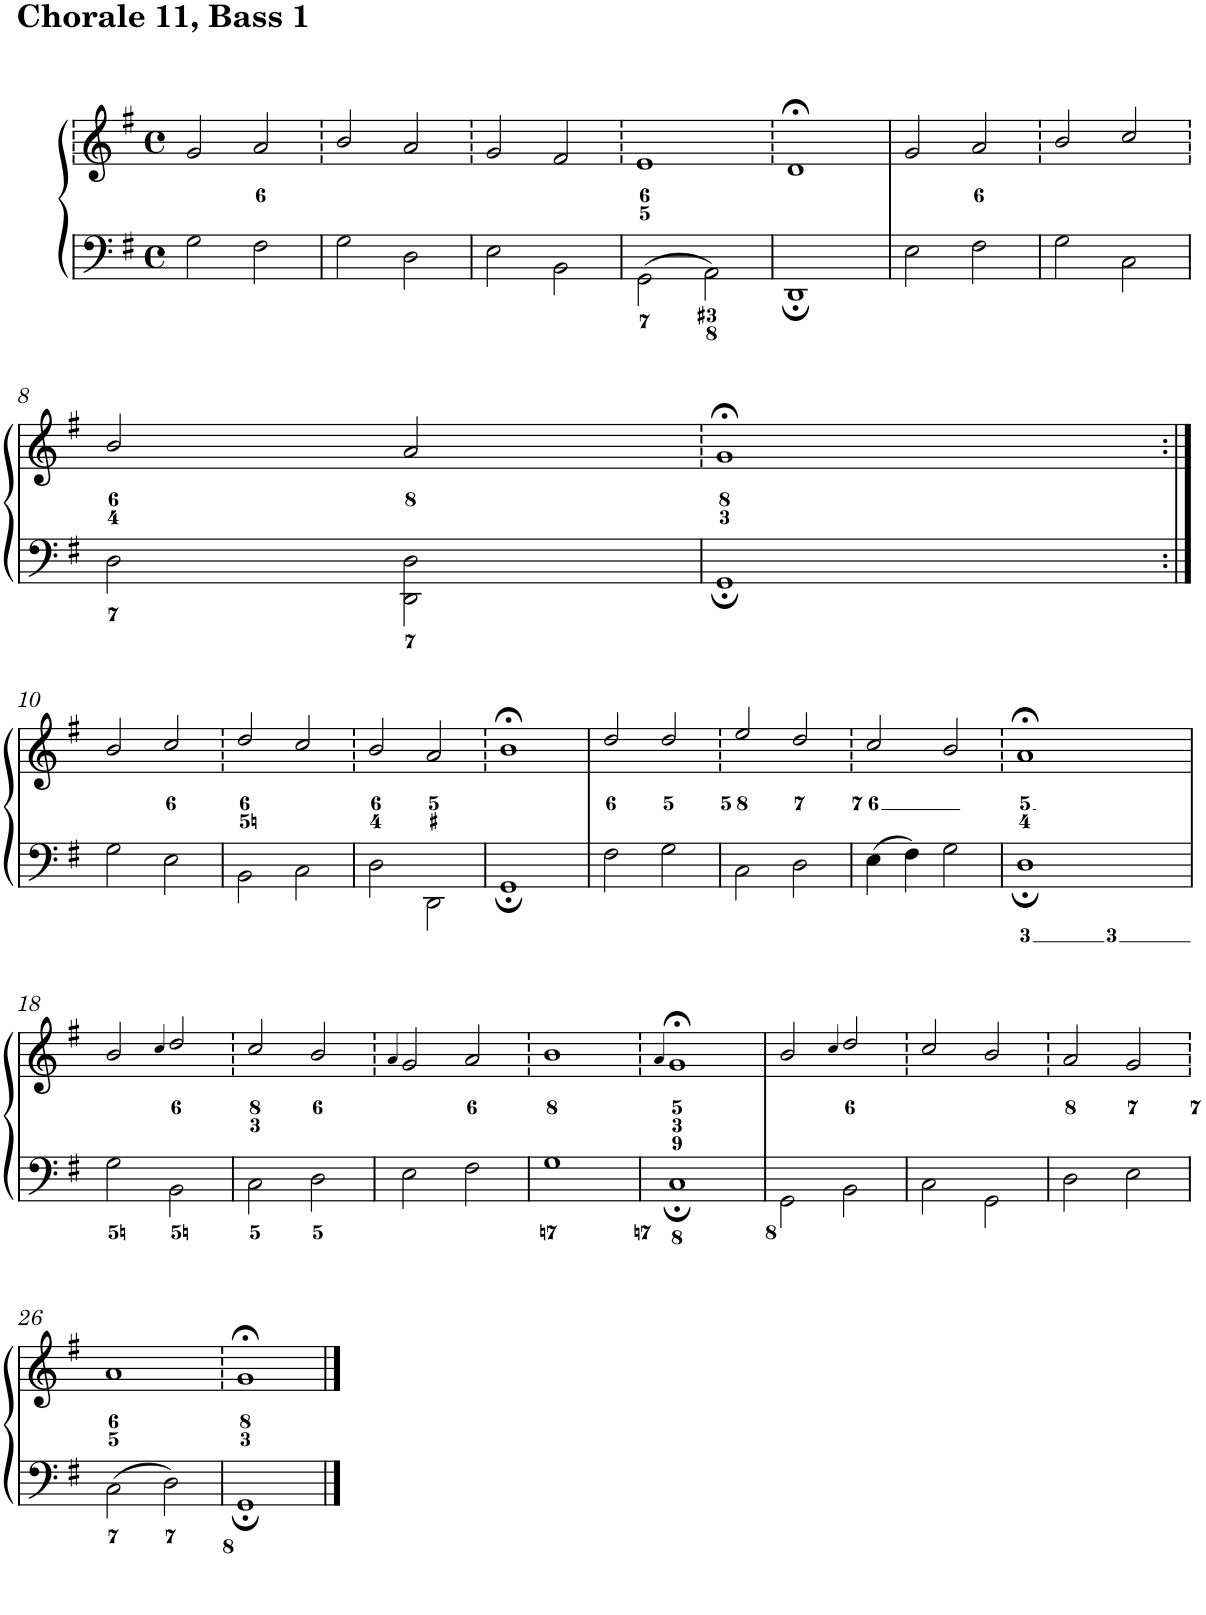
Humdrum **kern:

**kern	**kern
*part1	*part1
*staff2	*staff1
*I"Piano	*
*I'Pno.	*
*clefF4	*clefG2
*k[f#]	*k[f#]
*G:	*G:
*M4/4	*M4/4
*met(c)	*met(c)
=1	=1
2G\	2g/
2F#\	2a/
=2	=2
2G\	2b/
2D\	2a/
=3	=3
2E\	2g/
2BB\	2f#/
=4	=4
2GG\	1e
2AA\	.
=5	=5
1DD;	1d;<
=6	=6
2E\	2g/
2F#\	2a/
=7	=7
2G\	2b/
2C\	2cc/
!!LO:LB:g=z
=8	=8
2D\	2b/
2DD\ 2D\	2a/
=9	=9
1GG;	1g;<
!!LO:LB:g=z
=10:|!	=10:|!
2G\	2b/
2E\	2cc/
=11	=11
2BB\	2dd/
2C\	2cc/
=12	=12
2D\	2b/
2DD\	2a/
=13	=13
1GG;	1b;<
=14	=14
2F#\	2dd/
2G\	2dd/
=15	=15
2C\	2ee/
2D\	2dd/
=16	=16
4E\	2cc/
4F#\	.
2G\	2b/
=17	=17
1D;	1a;<
!!LO:LB:g=z
=18	=18
2G\	2b/
.	4qcc/
2BB\	2dd/
=19	=19
2C\	2cc/
2D\	2b/
=20	=20
.	4qa/
2E\	2g/
2F#\	2a/
=21	=21
1G	1b
=22	=22
.	4qa/
1C;	1g;<
=23	=23
2GG\	2b/
.	4qcc/
2BB\	2dd/
=24	=24
2C\	2cc/
2GG\	2b/
=25	=25
2D\	2a/
2E\	2g/
!!LO:LB:g=z
=26	=26
2C\	1a
2D\	.
=27	=27
1GG;	1g;<
==	==
*-	*-
